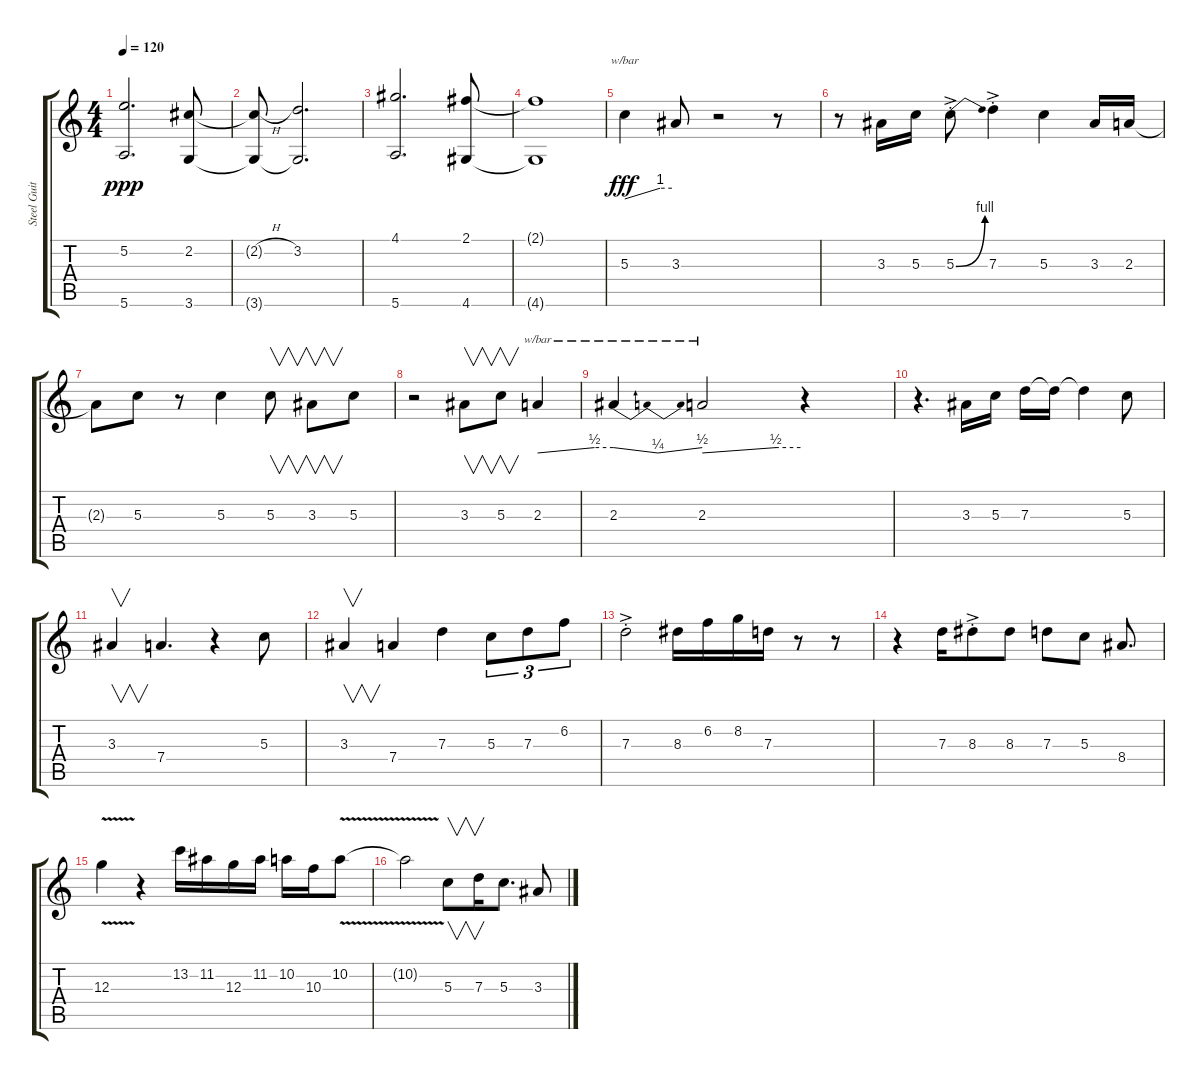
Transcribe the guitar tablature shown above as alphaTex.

\track ("Steel Guitar" "Steel Guit") {instrument acousticguitarsteel}
\staff {score tabs}
\tuning (E4 B3 G3 D3 A2 E2) {hide}
\ts (4 4)
\tempo 120
\clef g2
\ks c
(5.2 5.6).2{d dy ppp} (2.2 3.6).8 |
(2.2{h t} 3.6{t}).8 (3.2 3.6{t}).2{d} |
(4.1 5.6).2{d} (2.1 4.6).8 |
(2.1{t} 4.6{t}).1 |
5.3.4{tbe (custom default 0 0 45 4 60 4) dy fff} 3.3.8 r.2 r.8 |
r.8 3.3.16 5.3.16 5.3{be (bend 0 0 60 4) ac st}.8 7.3{ac st}.4 5.3.4 3.3.16 2.3.16 |
2.3{t}.8 5.3.8 r.8 5.3.4 5.3.8{v} 3.3.8{v} 5.3.8 |
r.2 3.3.8{v} 5.3.8{v} 2.3.4{tbe (custom default 0 0 45 2 60 2)} |
2.3.4{tbe (dip default 0 2 30 1 60 2)} 2.3.2{tbe (custom default 0 0 45 2 60 2)} r.4 |
r.4{d} 3.3.16 5.3.16 7.3.16 7.3{t}.16 7.3{t}.4 5.3.8 |
3.3.4{v} 7.4.4{d} r.4 5.3.8 |
3.3.4{v} 7.4.4 7.3.4 5.3.8{tu (3 2)} 7.3.8{tu (3 2)} 6.2.8{tu (3 2)} |
7.3{ac st}.2 8.3.16 6.2.16 8.2.16 7.3.16 r.8 r.8 |
r.4 7.3.16 8.3{ac st}.8 8.3.8 7.3.8 5.3.8 8.4.8{d} |
12.3{v}.4 r.4 13.2.16 11.2.16 12.3.16 11.2.16 10.2.16 10.3.16 10.2{v}.8 |
10.2{v t}.2 5.3.8{v} 7.3.16{v} 5.3.8{d} 3.3.8
